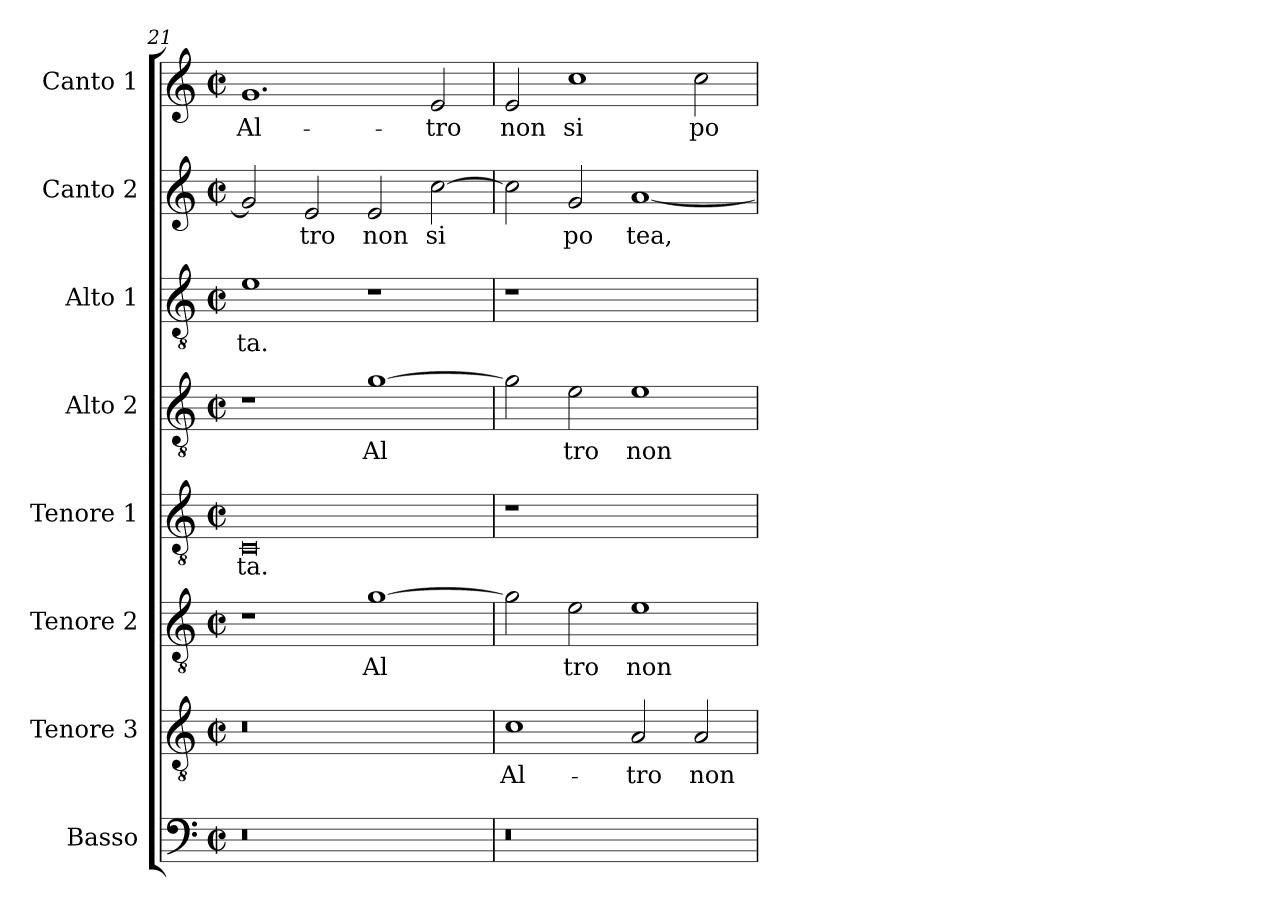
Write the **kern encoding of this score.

**kern	**kern	**text	**kern	**text	**kern	**text	**kern	**text	**kern	**text	**kern	**text	**kern	**text
*part8	*part7	*part7	*part6	*part6	*part5	*part5	*part4	*part4	*part3	*part3	*part2	*part2	*part1	*part1
*staff8	*staff7	*staff7	*staff6	*staff6	*staff5	*staff5	*staff4	*staff4	*staff3	*staff3	*staff2	*staff2	*staff1	*staff1
*I"Basso	*I"Tenore 3	*	*I"Tenore 2	*	*I"Tenore 1	*	*I"Alto 2	*	*I"Alto 1	*	*I"Canto 2	*	*I"Canto 1	*
!!LO:PB:g=z
*clefF4	*clefGv2	*	*clefGv2	*	*clefGv2	*	*clefGv2	*	*clefGv2	*	*clefG2	*	*clefG2	*
*k[]	*k[]	*	*k[]	*	*k[]	*	*k[]	*	*k[]	*	*k[]	*	*k[]	*
*C:	*C:	*	*C:	*	*C:	*	*C:	*	*C:	*	*C:	*	*C:	*
*M2/2	*M2/2	*	*M2/2	*	*M2/2	*	*M2/2	*	*M2/2	*	*M2/2	*	*M2/2	*
*met(c|)	*met(c|)	*	*met(c|)	*	*met(c|)	*	*met(c|)	*	*met(c|)	*	*met(c|)	*	*met(c|)	*
=21	=21	=21	=21	=21	=21	=21	=21	=21	=21	=21	=21	=21	=21	=21
!	!	!	!	!	!	!LO:LY:b:cj	!	!	!	!LO:LY:b:cj	!	!LO:LY:b:cj	!	!LO:LY:b:cj
0r	0r	.	1r	.	0C	ta.	1r	.	1e	ta.	2g/]	--	1.g	Al-
!	!	!	!	!	!	!	!	!	!	!	!	!LO:LY:b:cj	!	!
.	.	.	.	.	.	.	.	.	.	.	2e/	-tro	.	.
!	!	!	!	!LO:LY:b:cj	!	!	!	!LO:LY:b:cj	!	!	!	!LO:LY:b:cj	!	!
.	.	.	[>1g	Al	.	.	[>1g	Al	1r	.	2e/	non	.	.
!	!	!	!	!	!	!	!	!	!	!	!	!LO:LY:b:cj	!	!LO:LY:b:cj
.	.	.	.	.	.	.	.	.	.	.	[>2cc\	si	2e/	-tro
=22	=22	=22	=22	=22	=22	=22	=22	=22	=22	=22	=22	=22	=22	=22
!	!	!LO:LY:b:cj	!	!LO:LY:b:cj	!	!	!	!LO:LY:b:cj	!	!	!	!LO:LY:b:cj	!	!LO:LY:b:cj
0r	1c	Al-	2g\]	.	1r	.	2g\]	.	1r	.	2cc\]	.	2e/	non
!	!	!	!	!LO:LY:b:cj	!	!	!	!LO:LY:b:cj	!	!	!	!LO:LY:b:cj	!	!LO:LY:b:cj
.	.	.	2e\	tro	.	.	2e\	tro	.	.	2g/	po	1cc	si
!	!	!LO:LY:b:cj	!	!LO:LY:b:cj	!	!	!	!LO:LY:b:cj	!	!	!	!LO:LY:b:cj	!	!
.	2A/	-tro	1e	non	1ryy	.	1e	non	1ryy	.	[<1a	tea,	.	.
!	!	!LO:LY:b:cj	!	!	!	!	!	!	!	!	!	!	!	!LO:LY:b:cj
.	2A/	non	.	.	.	.	.	.	.	.	.	.	2cc\	po-
=	=	=	=	=	=	=	=	=	=	=	=	=	=	=
*-	*-	*-	*-	*-	*-	*-	*-	*-	*-	*-	*-	*-	*-	*-
